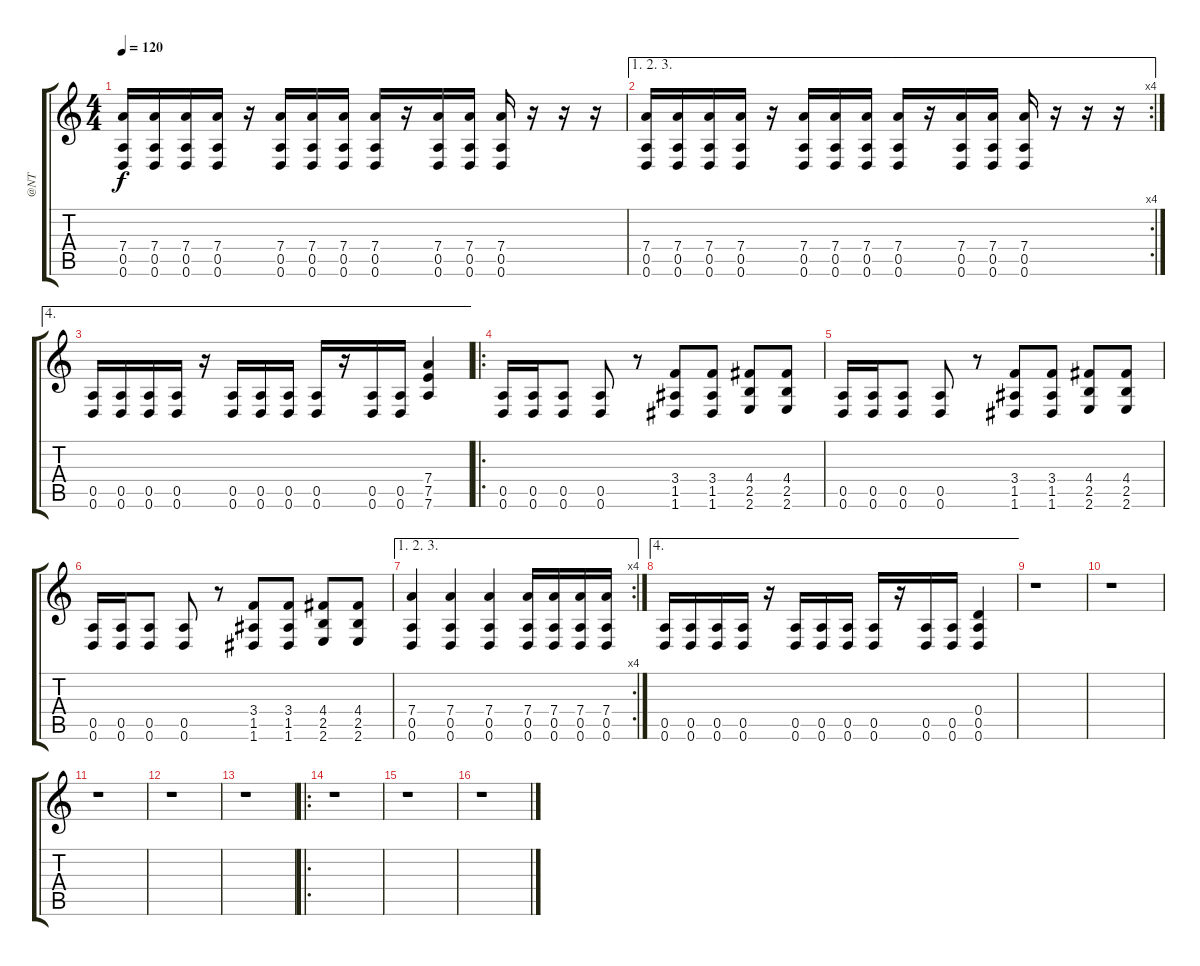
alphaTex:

\track ("@NT" "@NT") {instrument distortionguitar}
\staff {score tabs}
\tuning (E4 B3 G3 D3 A2 D2) {hide}
\ts (4 4)
\tempo 120
\clef g2
\ks c
(7.4 0.5 0.6).16{dy f} (7.4 0.5 0.6).16 (7.4 0.5 0.6).16 (7.4 0.5 0.6).16 r.16 (7.4 0.5 0.6).16 (7.4 0.5 0.6).16 (7.4 0.5 0.6).16 (7.4 0.5 0.6).16 r.16 (7.4 0.5 0.6).16 (7.4 0.5 0.6).16 (7.4 0.5 0.6).16 r.16 r.16 r.16 |
\ae (1 2 3)
\rc 4
(7.4 0.5 0.6).16 (7.4 0.5 0.6).16 (7.4 0.5 0.6).16 (7.4 0.5 0.6).16 r.16 (7.4 0.5 0.6).16 (7.4 0.5 0.6).16 (7.4 0.5 0.6).16 (7.4 0.5 0.6).16 r.16 (7.4 0.5 0.6).16 (7.4 0.5 0.6).16 (7.4 0.5 0.6).16 r.16 r.16 r.16 |
\ae 4
(0.5 0.6).16 (0.5 0.6).16 (0.5 0.6).16 (0.5 0.6).16 r.16 (0.5 0.6).16 (0.5 0.6).16 (0.5 0.6).16 (0.5 0.6).16 r.16 (0.5 0.6).16 (0.5 0.6).16 (7.4 7.5 7.6).4 |
\ro
(0.5 0.6).16 (0.5 0.6).16 (0.5 0.6).8 (0.5 0.6).8 r.8 (3.4 1.5 1.6).8 (3.4 1.5 1.6).8 (4.4 2.5 2.6).8 (4.4 2.5 2.6).8 |
(0.5 0.6).16 (0.5 0.6).16 (0.5 0.6).8 (0.5 0.6).8 r.8 (3.4 1.5 1.6).8 (3.4 1.5 1.6).8 (4.4 2.5 2.6).8 (4.4 2.5 2.6).8 |
(0.5 0.6).16 (0.5 0.6).16 (0.5 0.6).8 (0.5 0.6).8 r.8 (3.4 1.5 1.6).8 (3.4 1.5 1.6).8 (4.4 2.5 2.6).8 (4.4 2.5 2.6).8 |
\ae (1 2 3)
\rc 4
(7.4 0.5 0.6).4 (7.4 0.5 0.6).4 (7.4 0.5 0.6).4 (7.4 0.5 0.6).16 (7.4 0.5 0.6).16 (7.4 0.5 0.6).16 (7.4 0.5 0.6).16 |
\ae 4
(0.5 0.6).16 (0.5 0.6).16 (0.5 0.6).16 (0.5 0.6).16 r.16 (0.5 0.6).16 (0.5 0.6).16 (0.5 0.6).16 (0.5 0.6).16 r.16 (0.5 0.6).16 (0.5 0.6).16 (0.4 0.5 0.6).4 |
r.1 |
r.1 |
r.1 |
r.1 |
r.1 |
\ro
r.1 |
r.1 |
r.1
